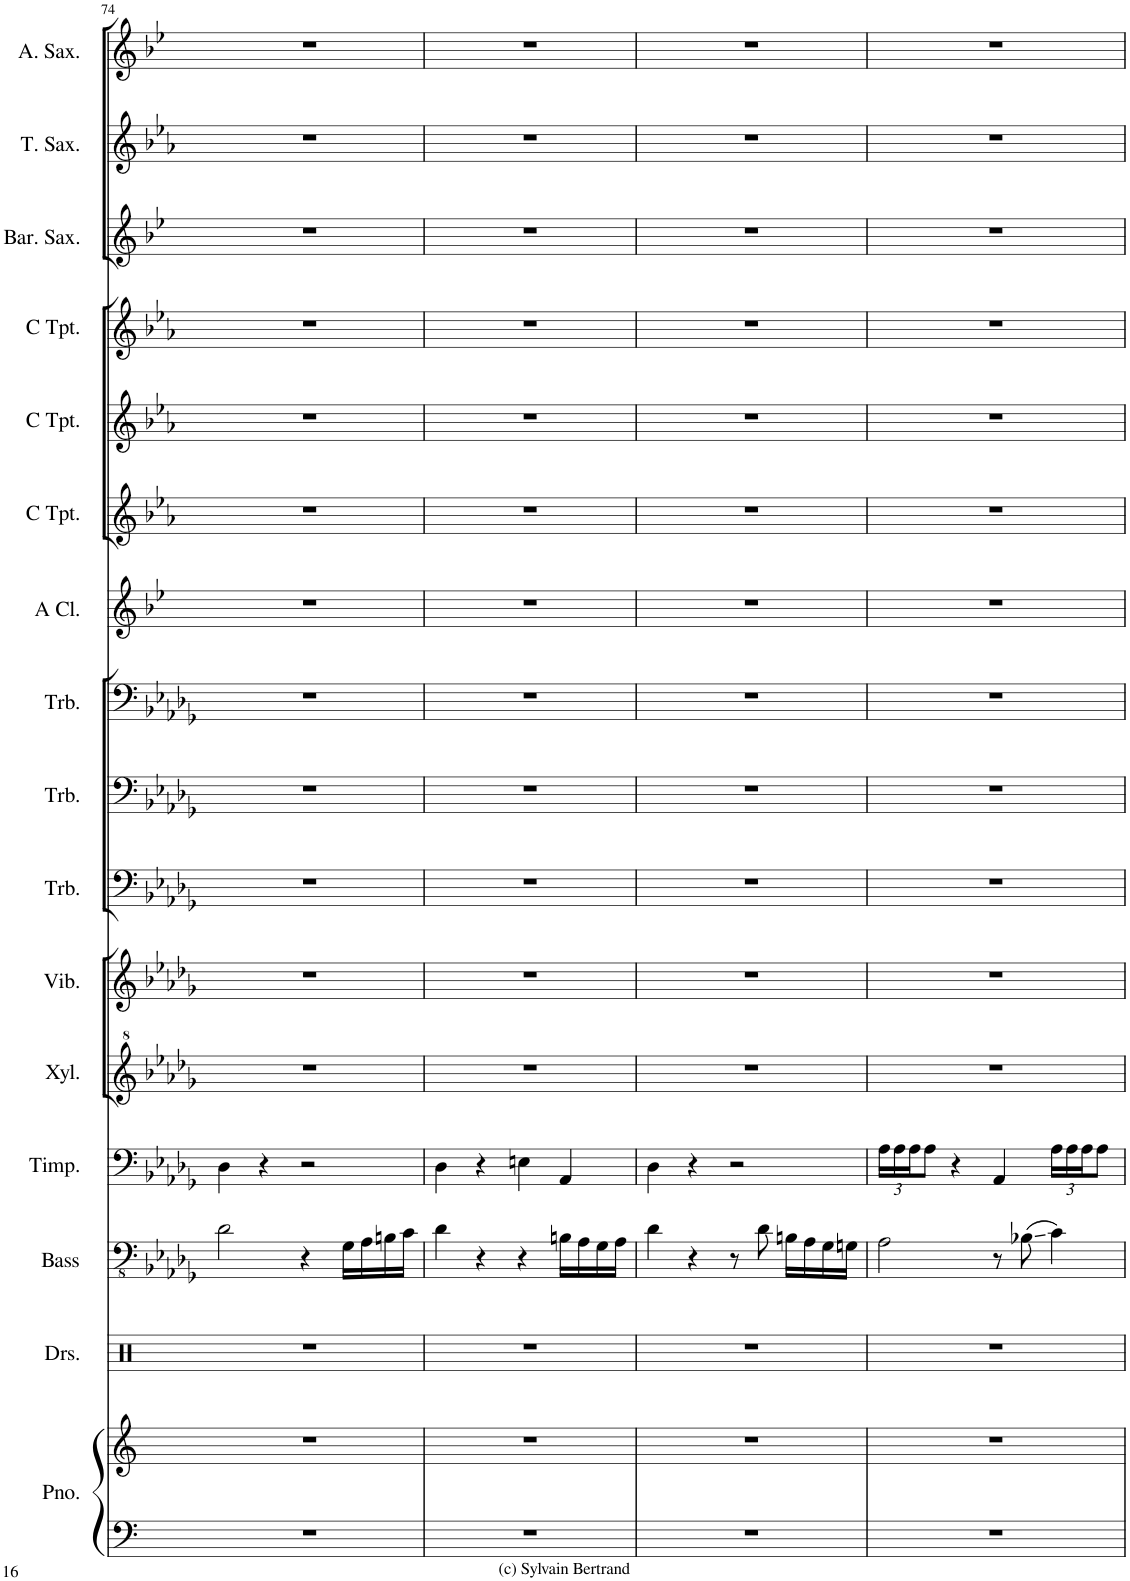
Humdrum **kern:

**kern	**kern	**kern	**kern	**kern	**kern	**kern	**kern	**kern	**kern	**kern	**kern	**kern	**kern	**kern	**kern	**kern
*part16	*part16	*part15	*part14	*part13	*part12	*part11	*part10	*part9	*part8	*part7	*part6	*part5	*part4	*part3	*part2	*part1
*staff17	*staff16	*staff15	*staff14	*staff13	*staff12	*staff11	*staff10	*staff9	*staff8	*staff7	*staff6	*staff5	*staff4	*staff3	*staff2	*staff1
*I"Piano	*	*I"Drumset	*I"Acoustic Bass	*I"Timpani	*I"Xylophone	*I"Vibraphone	*I"Trombone	*I"Trombone	*I"Trombone	*I"A Clarinet	*I"C Trumpet	*I"C Trumpet	*I"C Trumpet	*I"Baritone Saxophone	*I"Tenor Saxophone	*I"Alto Saxophone
*I'Pno.	*	*I'Drs.	*I'Bass	*I'Timp.	*I'Xyl.	*I'Vib.	*I'Trb.	*I'Trb.	*I'Trb.	*I'A Cl.	*I'C Tpt.	*I'C Tpt.	*I'C Tpt.	*I'Bar. Sax.	*I'T. Sax.	*I'A. Sax.
!!LO:PB:g=z
*clefF4	*clefG2	*clefX	*clefFv4	*clefF4	*clefG^2	*clefG2	*clefF4	*clefF4	*clefF4	*clefG2	*clefG2	*clefG2	*clefG2	*clefG2	*clefG2	*clefG2
*	*	*	*	*	*	*	*	*	*	*Trd2c3	*	*	*	*Trd12c21	*Trd8c14	*Trd5c9
*k[]	*k[]	*k[]	*k[b-e-a-d-g-]	*k[b-e-a-d-g-]	*k[b-e-a-d-g-]	*k[b-e-a-d-g-]	*k[b-e-a-d-g-]	*k[b-e-a-d-g-]	*k[b-e-a-d-g-]	*k[b-e-]	*k[b-e-a-]	*k[b-e-a-]	*k[b-e-a-]	*k[b-e-]	*k[b-e-a-]	*k[b-e-]
*M4/4	*M4/4	*M4/4	*M4/4	*M4/4	*M4/4	*M4/4	*M4/4	*M4/4	*M4/4	*M4/4	*M4/4	*M4/4	*M4/4	*M4/4	*M4/4	*M4/4
=74	=74	=74	=74	=74	=74	=74	=74	=74	=74	=74	=74	=74	=74	=74	=74	=74
1r	1r	1r	2D-\	4D-\	1r	1r	1r	1r	1r	1r	1r	1r	1r	1r	1r	1r
.	.	.	.	4r	.	.	.	.	.	.	.	.	.	.	.	.
.	.	.	4r	2r	.	.	.	.	.	.	.	.	.	.	.	.
.	.	.	16GG-\LL	.	.	.	.	.	.	.	.	.	.	.	.	.
.	.	.	16AA-\	.	.	.	.	.	.	.	.	.	.	.	.	.
.	.	.	16BBn\	.	.	.	.	.	.	.	.	.	.	.	.	.
.	.	.	16C\JJ	.	.	.	.	.	.	.	.	.	.	.	.	.
=75	=75	=75	=75	=75	=75	=75	=75	=75	=75	=75	=75	=75	=75	=75	=75	=75
1r	1r	1r	4D-\	4D-\	1r	1r	1r	1r	1r	1r	1r	1r	1r	1r	1r	1r
.	.	.	4r	4r	.	.	.	.	.	.	.	.	.	.	.	.
.	.	.	4r	4En\	.	.	.	.	.	.	.	.	.	.	.	.
.	.	.	16BBn\LL	4AA-/	.	.	.	.	.	.	.	.	.	.	.	.
.	.	.	16AA-\	.	.	.	.	.	.	.	.	.	.	.	.	.
.	.	.	16GG-\	.	.	.	.	.	.	.	.	.	.	.	.	.
.	.	.	16AA-\JJ	.	.	.	.	.	.	.	.	.	.	.	.	.
=76	=76	=76	=76	=76	=76	=76	=76	=76	=76	=76	=76	=76	=76	=76	=76	=76
1r	1r	1r	4D-\	4D-\	1r	1r	1r	1r	1r	1r	1r	1r	1r	1r	1r	1r
.	.	.	4r	4r	.	.	.	.	.	.	.	.	.	.	.	.
.	.	.	8r	2r	.	.	.	.	.	.	.	.	.	.	.	.
.	.	.	8D-\	.	.	.	.	.	.	.	.	.	.	.	.	.
.	.	.	16BBn\LL	.	.	.	.	.	.	.	.	.	.	.	.	.
.	.	.	16AA-\	.	.	.	.	.	.	.	.	.	.	.	.	.
.	.	.	16GG-\	.	.	.	.	.	.	.	.	.	.	.	.	.
.	.	.	16GGn\JJ	.	.	.	.	.	.	.	.	.	.	.	.	.
=77	=77	=77	=77	=77	=77	=77	=77	=77	=77	=77	=77	=77	=77	=77	=77	=77
*	*	*	*	*Xbrackettup	*	*	*	*	*	*	*	*	*	*	*	*
1r	1r	1r	2AA-\	24A-\LL	1r	1r	1r	1r	1r	1r	1r	1r	1r	1r	1r	1r
.	.	.	.	24A-\	.	.	.	.	.	.	.	.	.	.	.	.
.	.	.	.	24A-\J	.	.	.	.	.	.	.	.	.	.	.	.
.	.	.	.	8A-\J	.	.	.	.	.	.	.	.	.	.	.	.
.	.	.	.	4r	.	.	.	.	.	.	.	.	.	.	.	.
.	.	.	8r	4AA-/	.	.	.	.	.	.	.	.	.	.	.	.
.	.	.	(8BB-X\	.	.	.	.	.	.	.	.	.	.	.	.	.
.	.	.	4C\)	24A-\LL	.	.	.	.	.	.	.	.	.	.	.	.
.	.	.	.	24A-\	.	.	.	.	.	.	.	.	.	.	.	.
.	.	.	.	24A-\J	.	.	.	.	.	.	.	.	.	.	.	.
.	.	.	.	8A-\J	.	.	.	.	.	.	.	.	.	.	.	.
=	=	=	=	=	=	=	=	=	=	=	=	=	=	=	=	=
*-	*-	*-	*-	*-	*-	*-	*-	*-	*-	*-	*-	*-	*-	*-	*-	*-
